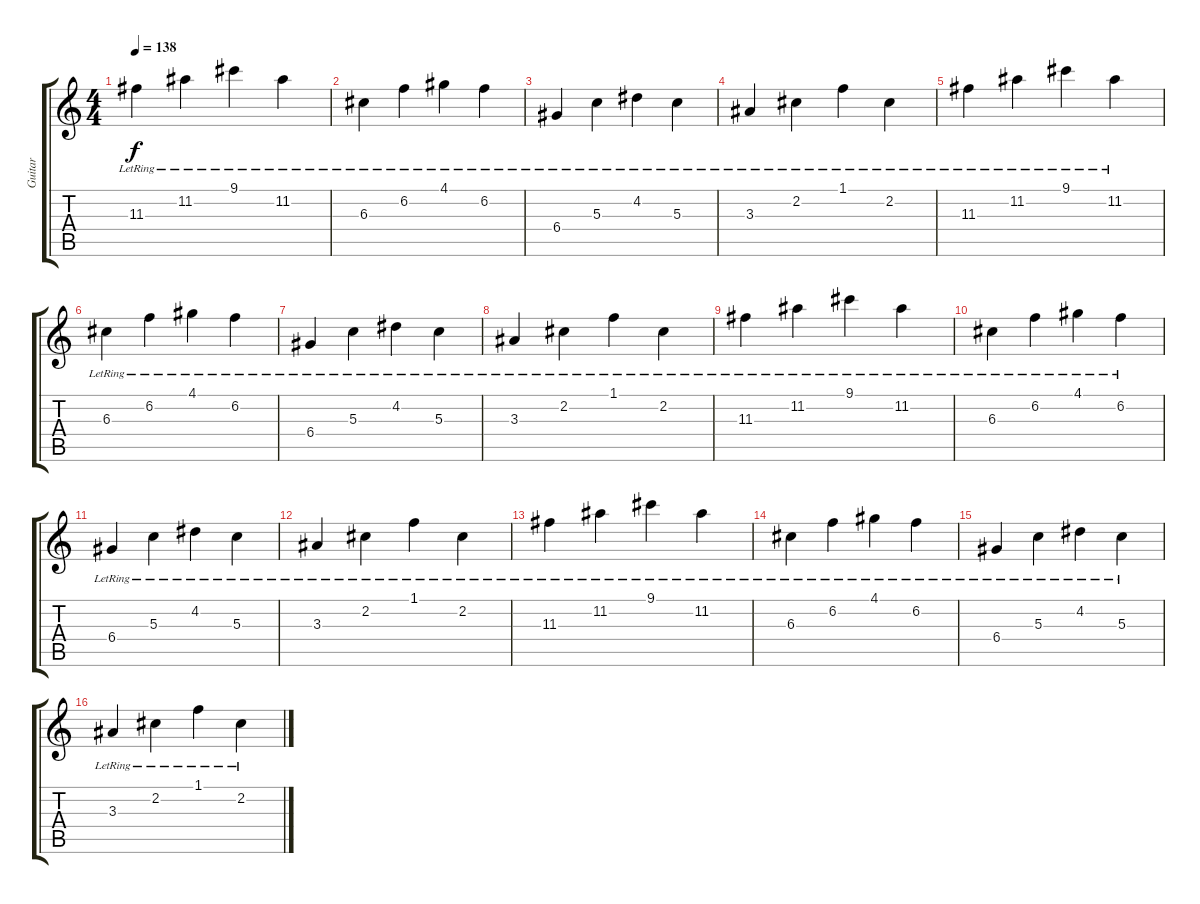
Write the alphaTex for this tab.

\track ("Guitar" "Guitar") {instrument electricguitarjazz}
\staff {score tabs}
\tuning (E4 B3 G3 D3 A2 E2) {hide}
\ts (4 4)
\tempo 138
\clef g2
\ks c
11.3{lr}.4{dy f} 11.2{lr}.4 9.1{lr}.4 11.2{lr}.4 |
6.3{lr}.4 6.2{lr}.4 4.1{lr}.4 6.2{lr}.4 |
6.4{lr}.4 5.3{lr}.4 4.2{lr}.4 5.3{lr}.4 |
3.3{lr}.4 2.2{lr}.4 1.1{lr}.4 2.2{lr}.4 |
11.3{lr}.4 11.2{lr}.4 9.1{lr}.4 11.2{lr}.4 |
6.3{lr}.4 6.2{lr}.4 4.1{lr}.4 6.2{lr}.4 |
6.4{lr}.4 5.3{lr}.4 4.2{lr}.4 5.3{lr}.4 |
3.3{lr}.4 2.2{lr}.4 1.1{lr}.4 2.2{lr}.4 |
11.3{lr}.4 11.2{lr}.4 9.1{lr}.4 11.2{lr}.4 |
6.3{lr}.4 6.2{lr}.4 4.1{lr}.4 6.2{lr}.4 |
6.4{lr}.4 5.3{lr}.4 4.2{lr}.4 5.3{lr}.4 |
3.3{lr}.4 2.2{lr}.4 1.1{lr}.4 2.2{lr}.4 |
11.3{lr}.4 11.2{lr}.4 9.1{lr}.4 11.2{lr}.4 |
6.3{lr}.4 6.2{lr}.4 4.1{lr}.4 6.2{lr}.4 |
6.4{lr}.4 5.3{lr}.4 4.2{lr}.4 5.3{lr}.4 |
3.3{lr}.4 2.2{lr}.4 1.1{lr}.4 2.2{lr}.4
